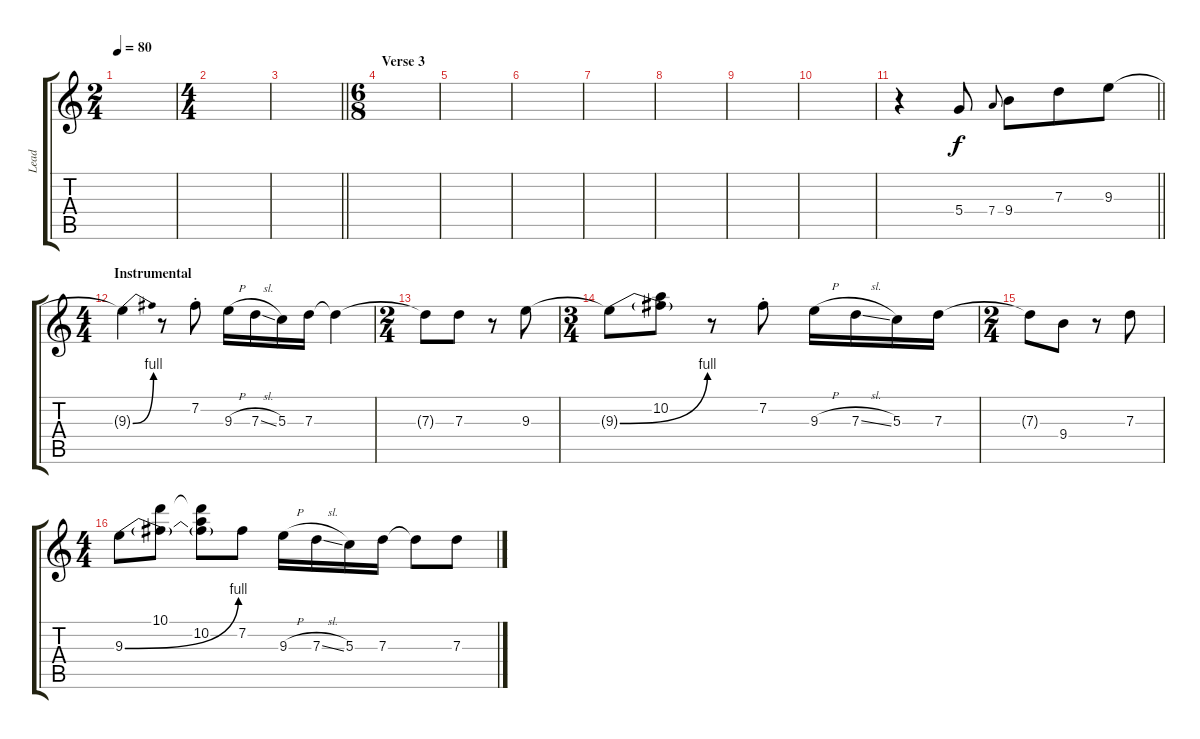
\track ("Lead" "Lead") {instrument distortionguitar}
\staff {score tabs}
\tuning (E4 B3 G3 D3 A2 E2) {hide}
\ts (2 4)
\tempo 80
\clef g2
\ks c
|
\ts (4 4)
|
\barLineRight lightlight
|
\ts (6 8)
\section ("" "Verse 3")
|
|
|
|
|
|
|
\barLineRight lightlight
r.4 5.4.8 7.4.8{gr onbeat} 9.4.8 7.3.8 9.3.8 |
\ts (4 4)
\section ("" "Instrumental")
9.3{be (bend 0 0 60 4) t}.4 r.8 7.2{st}.8 9.3{h}.16 7.3{sl}.16 5.3.16 7.3.16 7.3{t}.4 |
\ts (2 4)
7.3{t}.8 7.3.8 r.8 9.3.8 |
\ts (3 4)
9.3{be (bend 0 0 60 4) t}.8 (10.2 9.3{t}).8 r.8 7.2{st}.8 9.3{h}.16 7.3{sl}.16 5.3.16 7.3.16 |
\ts (2 4)
7.3{t}.8 9.4.8 r.8 7.3.8 |
\ts (4 4)
9.3{be (bend 0 0 60 4)}.8 (10.1 9.3{t}).8 (10.1{t} 10.2 9.3{t}).8 7.2.8 9.3{h}.16 7.3{sl}.16 5.3.16 7.3.16 7.3{t}.8 7.3.8
